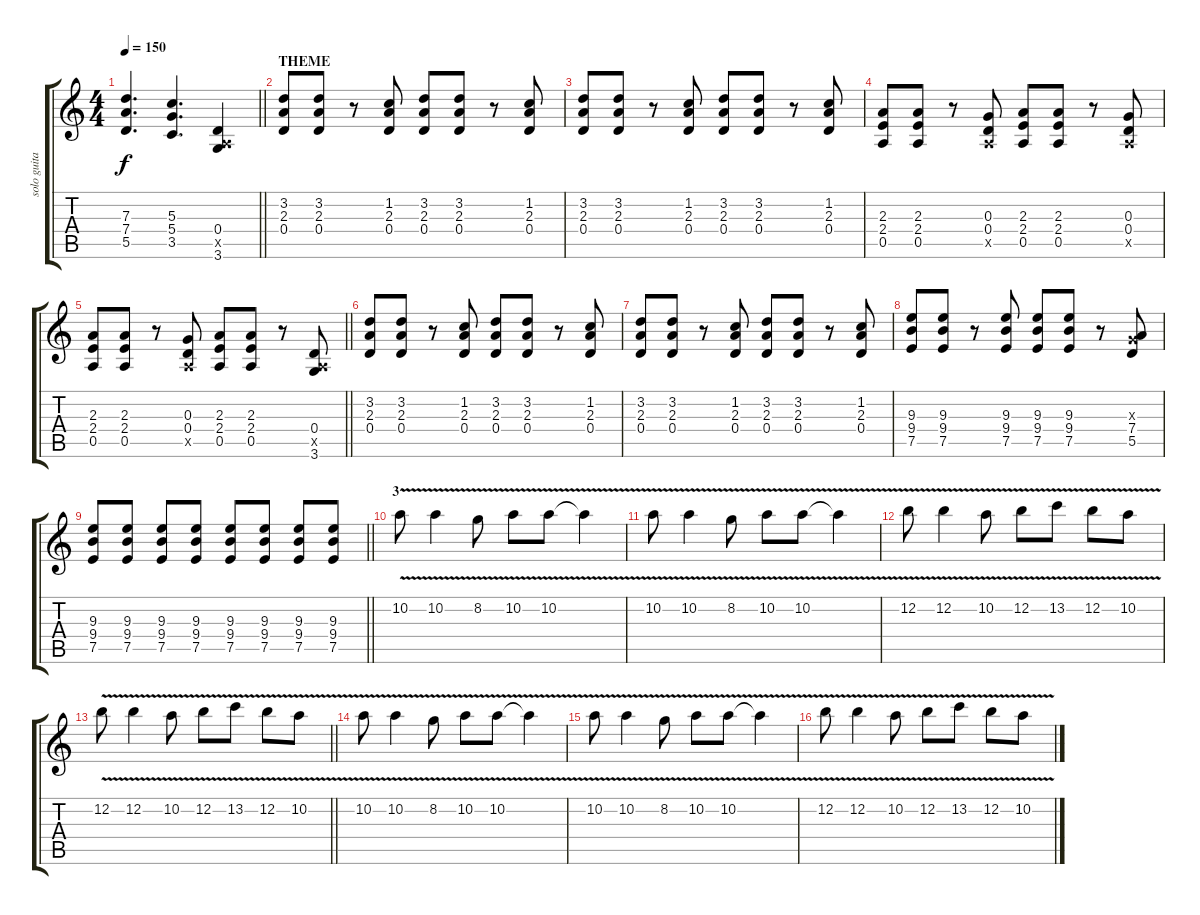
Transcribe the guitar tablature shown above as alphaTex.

\track ("solo guitar" "solo guita") {instrument overdrivenguitar}
\staff {score tabs}
\tuning (E4 B3 G3 D3 A2 E2) {hide}
\ts (4 4)
\tempo 150
\clef g2
\barLineRight lightlight
\ks c
(7.3 7.4 5.5).4{d dy f} (5.3 5.4 3.5).4{d} (0.4 0.5{x} 3.6).4 |
\section ("" "THEME")
(3.2 2.3 0.4).8 (3.2 2.3 0.4).8 r.8 (1.2 2.3 0.4).8 (3.2 2.3 0.4).8 (3.2 2.3 0.4).8 r.8 (1.2 2.3 0.4).8 |
(3.2 2.3 0.4).8 (3.2 2.3 0.4).8 r.8 (1.2 2.3 0.4).8 (3.2 2.3 0.4).8 (3.2 2.3 0.4).8 r.8 (1.2 2.3 0.4).8 |
(2.3 2.4 0.5).8 (2.3 2.4 0.5).8 r.8 (0.3 0.4 0.5{x}).8 (2.3 2.4 0.5).8 (2.3 2.4 0.5).8 r.8 (0.3 0.4 0.5{x}).8 |
\barLineRight lightlight
(2.3 2.4 0.5).8 (2.3 2.4 0.5).8 r.8 (0.3 0.4 0.5{x}).8 (2.3 2.4 0.5).8 (2.3 2.4 0.5).8 r.8 (0.4 0.5{x} 3.6).8 |
(3.2 2.3 0.4).8 (3.2 2.3 0.4).8 r.8 (1.2 2.3 0.4).8 (3.2 2.3 0.4).8 (3.2 2.3 0.4).8 r.8 (1.2 2.3 0.4).8 |
(3.2 2.3 0.4).8 (3.2 2.3 0.4).8 r.8 (1.2 2.3 0.4).8 (3.2 2.3 0.4).8 (3.2 2.3 0.4).8 r.8 (1.2 2.3 0.4).8 |
(9.3 9.4 7.5).8 (9.3 9.4 7.5).8 r.8 (9.3 9.4 7.5).8 (9.3 9.4 7.5).8 (9.3 9.4 7.5).8 r.8 (0.3{x} 7.4 5.5).8 |
\barLineRight lightlight
(9.3 9.4 7.5).8 (9.3 9.4 7.5).8 (9.3 9.4 7.5).8 (9.3 9.4 7.5).8 (9.3 9.4 7.5).8 (9.3 9.4 7.5).8 (9.3 9.4 7.5).8 (9.3 9.4 7.5).8 |
\section ("" "3")
10.2{v}.8{volume 10} 10.2{v}.4 8.2{v}.8 10.2{v}.8 10.2{v}.8 10.2{t}.4 |
10.2{v}.8 10.2{v}.4 8.2{v}.8 10.2{v}.8 10.2{v}.8 10.2{t}.4 |
12.2{v}.8 12.2{v}.4 10.2{v}.8 12.2{v}.8 13.2{v}.8 12.2{v}.8 10.2{v}.8 |
\barLineRight lightlight
12.2{v}.8 12.2{v}.4 10.2{v}.8 12.2{v}.8 13.2{v}.8 12.2{v}.8 10.2{v}.8 |
10.2{v}.8 10.2{v}.4 8.2{v}.8 10.2{v}.8 10.2{v}.8 10.2{t}.4 |
10.2{v}.8 10.2{v}.4 8.2{v}.8 10.2{v}.8 10.2{v}.8 10.2{t}.4 |
12.2{v}.8 12.2{v}.4 10.2{v}.8 12.2{v}.8 13.2{v}.8 12.2{v}.8 10.2{v}.8
